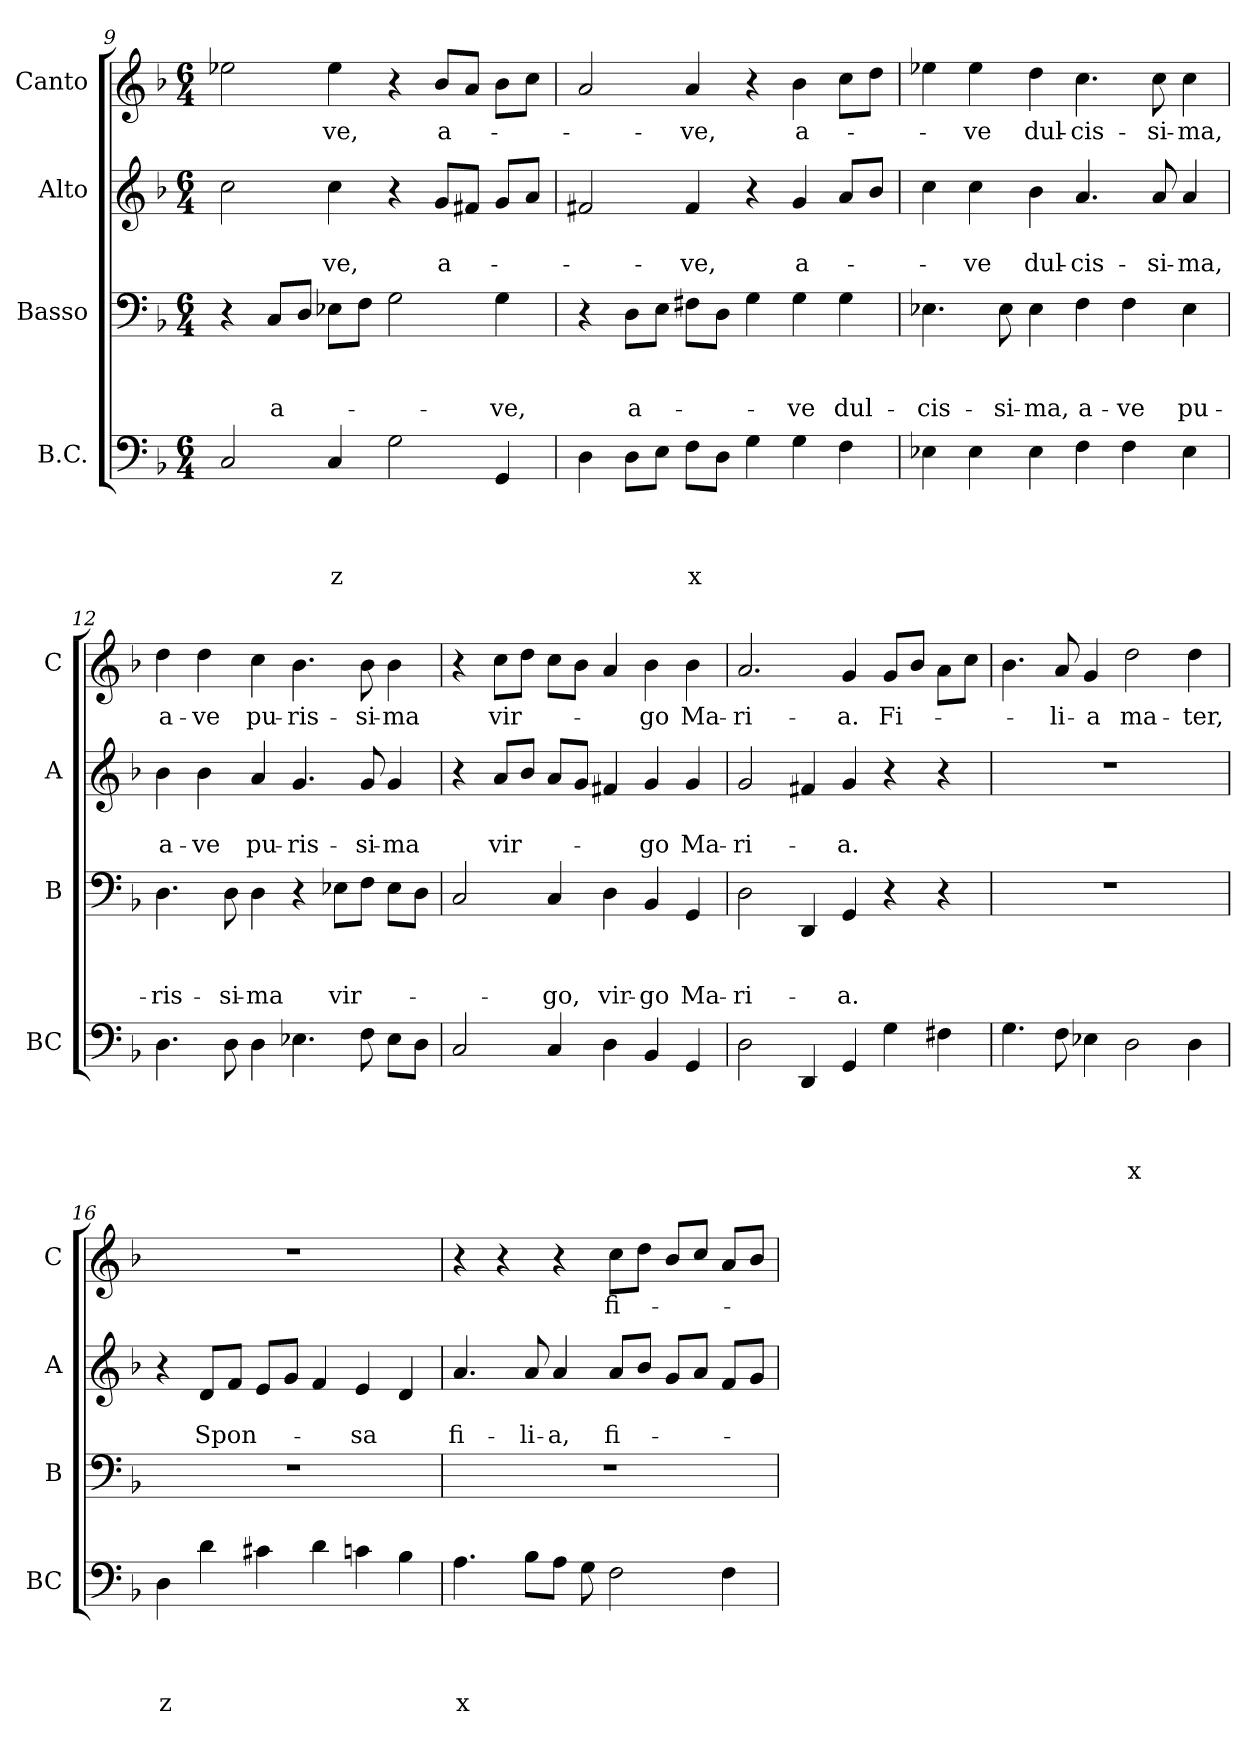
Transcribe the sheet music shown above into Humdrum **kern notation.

**kern	**text	**text	**text	**text	**kern	**text	**text	**text	**kern	**text	**text	**kern	**text
*part4	*part4	*part4	*part4	*part4	*part3	*part3	*part3	*part3	*part2	*part2	*part2	*part1	*part1
*staff4	*staff4	*staff4	*staff4	*staff4	*staff3	*staff3	*staff3	*staff3	*staff2	*staff2	*staff2	*staff1	*staff1
*I"B.C.	*	*	*	*	*I"Basso	*	*	*	*I"Alto	*	*	*I"Canto	*
*I'BC	*	*	*	*	*I'B	*	*	*	*I'A	*	*	*I'C	*
*clefF4	*	*	*	*	*clefF4	*	*	*	*clefG2	*	*	*clefG2	*
*k[b-]	*	*	*	*	*k[b-]	*	*	*	*k[b-]	*	*	*k[b-]	*
*F:	*	*	*	*	*F:	*	*	*	*F:	*	*	*F:	*
*M6/4	*	*	*	*	*M6/4	*	*	*	*M6/4	*	*	*M6/4	*
=9	=9	=9	=9	=9	=9	=9	=9	=9	=9	=9	=9	=9	=9
2C/	.	.	.	.	4r	.	.	.	2cc\	.	.	2ee-X\	.
!	!	!	!	!	!	!	!	!LO:LY:b	!	!	!	!	!
.	.	.	.	.	8C/L	.	.	a-	.	.	.	.	.
.	.	.	.	.	8D/J	.	.	.	.	.	.	.	.
!	!	!	!	!LO:LY:b	!	!	!	!	!	!	!LO:LY:b	!	!LO:LY:b
4C/	.	.	.	z	8E-X\L	.	.	.	4cc\	.	-ve,	4ee-\	-ve,
.	.	.	.	.	8F\J	.	.	.	.	.	.	.	.
2G\	.	.	.	.	2G\	.	.	.	4r	.	.	4r	.
!	!	!	!	!	!	!	!	!	!	!	!LO:LY:b	!	!LO:LY:b
.	.	.	.	.	.	.	.	.	8g/L	.	a-	8b-/L	a-
.	.	.	.	.	.	.	.	.	8f#X/J	.	.	8a/J	.
!	!	!	!	!	!	!	!	!LO:LY:b	!	!	!	!	!
4GG/	.	.	.	.	4G\	.	.	-ve,	8g/L	.	.	8b-\L	.
.	.	.	.	.	.	.	.	.	8a/J	.	.	8cc\J	.
!!LO:PB:g=z
=10	=10	=10	=10	=10	=10	=10	=10	=10	=10	=10	=10	=10	=10
4D\	.	.	.	.	4r	.	.	.	2f#X/	.	.	2a/	.
!	!	!	!	!	!	!	!	!LO:LY:b	!	!	!	!	!
8D\L	.	.	.	.	8D\L	.	.	a-	.	.	.	.	.
8E\J	.	.	.	.	8E\J	.	.	.	.	.	.	.	.
!	!	!	!	!LO:LY:b	!	!	!	!	!	!	!LO:LY:b	!	!LO:LY:b
8F\L	.	.	.	x	8F#X\L	.	.	.	4f#/	.	-ve,	4a/	-ve,
8D\J	.	.	.	.	8D\J	.	.	.	.	.	.	.	.
4G\	.	.	.	.	4G\	.	.	.	4r	.	.	4r	.
!	!	!	!	!	!	!	!	!LO:LY:b	!	!	!LO:LY:b	!	!LO:LY:b
4G\	.	.	.	.	4G\	.	.	-ve	4g/	.	a-	4b-\	a-
!	!	!	!	!	!	!	!	!LO:LY:b	!	!	!	!	!
4F\	.	.	.	.	4G\	.	.	dul-	8a/L	.	.	8cc\L	.
.	.	.	.	.	.	.	.	.	8b-/J	.	.	8dd\J	.
=11	=11	=11	=11	=11	=11	=11	=11	=11	=11	=11	=11	=11	=11
!	!	!	!	!	!	!	!	!LO:LY:b	!	!	!	!	!
4E-X\	.	.	.	.	4.E-X\	.	.	-cis-	4cc\	.	.	4ee-X\	.
!	!	!	!	!	!	!	!	!	!	!	!LO:LY:b	!	!LO:LY:b
4E-\	.	.	.	.	.	.	.	.	4cc\	.	-ve	4ee-\	-ve
!	!	!	!	!	!	!	!	!LO:LY:b	!	!	!	!	!
.	.	.	.	.	8E-\	.	.	-si-	.	.	.	.	.
!	!	!	!	!	!	!	!	!LO:LY:b	!	!	!LO:LY:b	!	!LO:LY:b
4E-\	.	.	.	.	4E-\	.	.	-ma,	4b-\	.	dul-	4dd\	dul-
!	!	!	!	!	!	!	!	!LO:LY:b	!	!	!LO:LY:b	!	!LO:LY:b
4F\	.	.	.	.	4F\	.	.	a-	4.a/	.	-cis-	4.cc\	-cis-
!	!	!	!	!	!	!	!	!LO:LY:b	!	!	!	!	!
4F\	.	.	.	.	4F\	.	.	-ve	.	.	.	.	.
!	!	!	!	!	!	!	!	!	!	!	!LO:LY:b	!	!LO:LY:b
.	.	.	.	.	.	.	.	.	8a/	.	-si-	8cc\	-si-
!	!	!	!	!	!	!	!	!LO:LY:b	!	!	!LO:LY:b	!	!LO:LY:b
4E-\	.	.	.	.	4E-\	.	.	pu-	4a/	.	-ma,	4cc\	-ma,
=12	=12	=12	=12	=12	=12	=12	=12	=12	=12	=12	=12	=12	=12
!	!	!	!	!	!	!	!	!LO:LY:b	!	!	!LO:LY:b	!	!LO:LY:b
4.D\	.	.	.	.	4.D\	.	.	-ris-	4b-\	.	a-	4dd\	a-
!	!	!	!	!	!	!	!	!	!	!	!LO:LY:b	!	!LO:LY:b
.	.	.	.	.	.	.	.	.	4b-\	.	-ve	4dd\	-ve
!	!	!	!	!	!	!	!	!LO:LY:b	!	!	!	!	!
8D\	.	.	.	.	8D\	.	.	-si-	.	.	.	.	.
!	!	!	!	!	!	!	!	!LO:LY:b	!	!	!LO:LY:b	!	!LO:LY:b
4D\	.	.	.	.	4D\	.	.	-ma	4a/	.	pu-	4cc\	pu-
!	!	!	!	!	!	!	!	!	!	!	!LO:LY:b	!	!LO:LY:b
4.E-X\	.	.	.	.	4r	.	.	.	4.g/	.	-ris-	4.b-\	-ris-
!	!	!	!	!	!	!	!	!LO:LY:b	!	!	!	!	!
.	.	.	.	.	8E-X\L	.	.	vir-	.	.	.	.	.
!	!	!	!	!	!	!	!	!	!	!	!LO:LY:b	!	!LO:LY:b
8F\	.	.	.	.	8F\J	.	.	.	8g/	.	-si-	8b-\	-si-
!	!	!	!	!	!	!	!	!	!	!	!LO:LY:b	!	!LO:LY:b
8E-\L	.	.	.	.	8E-\L	.	.	.	4g/	.	-ma	4b-\	-ma
8D\J	.	.	.	.	8D\J	.	.	.	.	.	.	.	.
=13	=13	=13	=13	=13	=13	=13	=13	=13	=13	=13	=13	=13	=13
2C/	.	.	.	.	2C/	.	.	.	4r	.	.	4r	.
!	!	!	!	!	!	!	!	!	!	!	!LO:LY:b	!	!LO:LY:b
.	.	.	.	.	.	.	.	.	8a/L	.	vir-	8cc\L	vir-
.	.	.	.	.	.	.	.	.	8b-/J	.	.	8dd\J	.
!	!	!	!	!	!	!	!	!LO:LY:b	!	!	!	!	!
4C/	.	.	.	.	4C/	.	.	-go,	8a/L	.	.	8cc\L	.
.	.	.	.	.	.	.	.	.	8g/J	.	.	8b-\J	.
!	!	!	!	!	!	!	!	!LO:LY:b	!	!	!	!	!
4D\	.	.	.	.	4D\	.	.	vir-	4f#X/	.	.	4a/	.
!	!	!	!	!	!	!	!	!LO:LY:b	!	!	!LO:LY:b	!	!LO:LY:b
4BB-/	.	.	.	.	4BB-/	.	.	-go	4g/	.	-go	4b-\	-go
!	!	!	!	!	!	!	!	!LO:LY:b	!	!	!LO:LY:b	!	!LO:LY:b
4GG/	.	.	.	.	4GG/	.	.	Ma-	4g/	.	Ma-	4b-\	Ma-
!!LO:LB:g=z
=14	=14	=14	=14	=14	=14	=14	=14	=14	=14	=14	=14	=14	=14
!	!	!	!	!	!	!	!	!LO:LY:b	!	!	!LO:LY:b	!	!LO:LY:b
2D\	.	.	.	.	2D\	.	.	-ri-	2g/	.	-ri-	2.a/	-ri-
4DD/	.	.	.	.	4DD/	.	.	.	4f#X/	.	.	.	.
!	!	!	!	!	!	!	!	!LO:LY:b	!	!	!LO:LY:b	!	!LO:LY:b
4GG/	.	.	.	.	4GG/	.	.	-a.	4g/	.	-a.	4g/	-a.
!	!	!	!	!	!	!	!	!	!	!	!	!	!LO:LY:b
4G\	.	.	.	.	4r	.	.	.	4r	.	.	8g/L	Fi-
.	.	.	.	.	.	.	.	.	.	.	.	8b-/J	.
4F#X\	.	.	.	.	4r	.	.	.	4r	.	.	8a\L	.
.	.	.	.	.	.	.	.	.	.	.	.	8cc\J	.
=15	=15	=15	=15	=15	=15	=15	=15	=15	=15	=15	=15	=15	=15
4.G\	.	.	.	.	1.r	.	.	.	1.r	.	.	4.b-\	.
!	!	!	!	!	!	!	!	!	!	!	!	!	!LO:LY:b
8F\	.	.	.	.	.	.	.	.	.	.	.	8a/	-li-
!	!	!	!	!	!	!	!	!	!	!	!	!	!LO:LY:b
4E-X\	.	.	.	.	.	.	.	.	.	.	.	4g/	-a
!	!	!	!	!LO:LY:b	!	!	!	!	!	!	!	!	!LO:LY:b
2D\	.	.	.	x	.	.	.	.	.	.	.	2dd\	ma-
!	!	!	!	!	!	!	!	!	!	!	!	!	!LO:LY:b
4D\	.	.	.	.	.	.	.	.	.	.	.	4dd\	-ter,
=16	=16	=16	=16	=16	=16	=16	=16	=16	=16	=16	=16	=16	=16
!	!	!	!	!LO:LY:b	!	!	!	!	!	!	!	!	!
4D\	.	.	.	z	1.r	.	.	.	4r	.	.	1.r	.
!	!	!	!	!	!	!	!	!	!	!	!LO:LY:b	!	!
4d\	.	.	.	.	.	.	.	.	8d/L	.	Spon-	.	.
.	.	.	.	.	.	.	.	.	8f/J	.	.	.	.
4c#X\	.	.	.	.	.	.	.	.	8e/L	.	.	.	.
.	.	.	.	.	.	.	.	.	8g/J	.	.	.	.
4d\	.	.	.	.	.	.	.	.	4f/	.	.	.	.
!	!	!	!	!	!	!	!	!	!	!	!LO:LY:b	!	!
4cn\	.	.	.	.	.	.	.	.	4e/	.	-sa	.	.
4B-\	.	.	.	.	.	.	.	.	4d/	.	.	.	.
=17	=17	=17	=17	=17	=17	=17	=17	=17	=17	=17	=17	=17	=17
!	!	!	!	!LO:LY:b	!	!	!	!	!	!	!LO:LY:b	!	!
4.A\	.	.	.	x	1.r	.	.	.	4.a/	.	fi-	4r	.
.	.	.	.	.	.	.	.	.	.	.	.	4r	.
!	!	!	!	!	!	!	!	!	!	!	!LO:LY:b	!	!
8B-\L	.	.	.	.	.	.	.	.	8a/	.	-li-	.	.
!	!	!	!	!	!	!	!	!	!	!	!LO:LY:b	!	!
8A\J	.	.	.	.	.	.	.	.	4a/	.	-a,	4r	.
8G\	.	.	.	.	.	.	.	.	.	.	.	.	.
!	!	!	!	!	!	!	!	!	!	!	!LO:LY:b	!	!LO:LY:b
2F\	.	.	.	.	.	.	.	.	8a/L	.	fi-	8cc\L	fi-
.	.	.	.	.	.	.	.	.	8b-/J	.	.	8dd\J	.
.	.	.	.	.	.	.	.	.	8g/L	.	.	8b-/L	.
.	.	.	.	.	.	.	.	.	8a/J	.	.	8cc/J	.
4F\	.	.	.	.	.	.	.	.	8f/L	.	.	8a/L	.
.	.	.	.	.	.	.	.	.	8g/J	.	.	8b-/J	.
=	=	=	=	=	=	=	=	=	=	=	=	=	=
*-	*-	*-	*-	*-	*-	*-	*-	*-	*-	*-	*-	*-	*-
